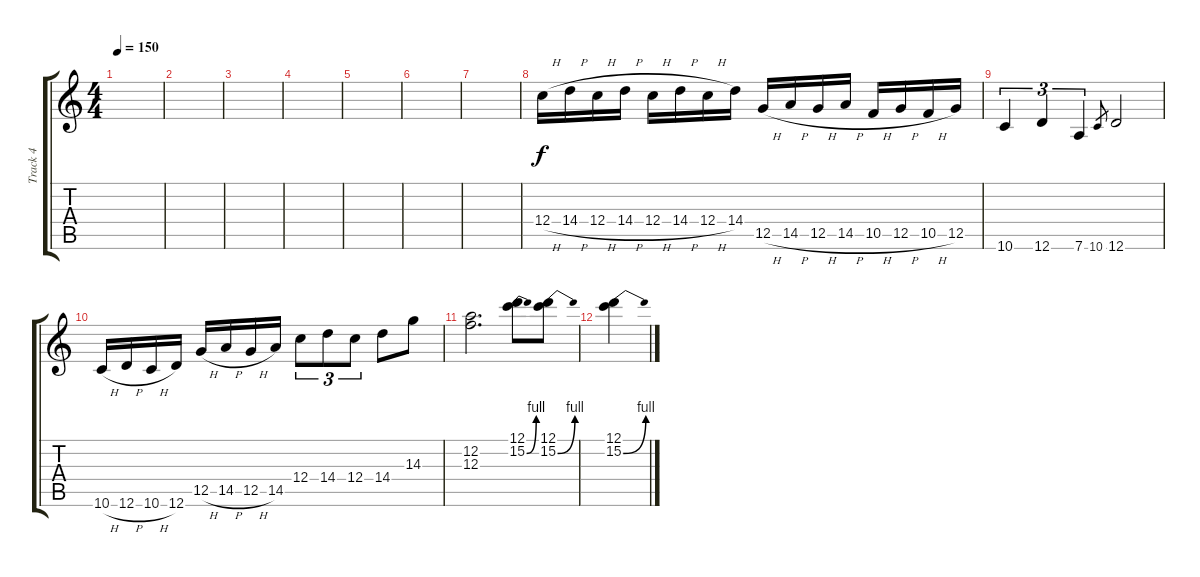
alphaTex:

\track ("Track 4" "Track 4") {instrument distortionguitar}
\staff {score tabs}
\tuning (D4 A3 F3 C3 G2 D2) {hide}
\ts (4 4)
\tempo 150
\clef g2
\ks c
|
|
|
|
|
|
|
12.4{h}.16 14.4{h}.16 12.4{h}.16 14.4{h}.16 12.4{h}.16 14.4{h}.16 12.4{h}.16 14.4.16 12.5{h}.16 14.5{h}.16 12.5{h}.16 14.5{h}.16 10.5{h}.16 12.5{h}.16 10.5{h}.16 12.5.16 |
10.6.4{tu (3 2)} 12.6.4{tu (3 2)} 7.6.4{tu (3 2)} 10.6.8{gr} 12.6.2 |
10.6{h}.16 12.6{h}.16 10.6{h}.16 12.6.16 12.5{h}.16 14.5{h}.16 12.5{h}.16 14.5.16 12.4.8{tu (3 2)} 14.4.8{tu (3 2)} 12.4.8{tu (3 2)} 14.4.8 14.3.8 |
(12.2 12.3).2{d} (12.1 15.2{be (bend 0 0 60 4)}).8 (12.1 15.2{be (bend 0 0 60 4)}).8 |
(12.1 15.2{be (bend 0 0 60 4)}).4
